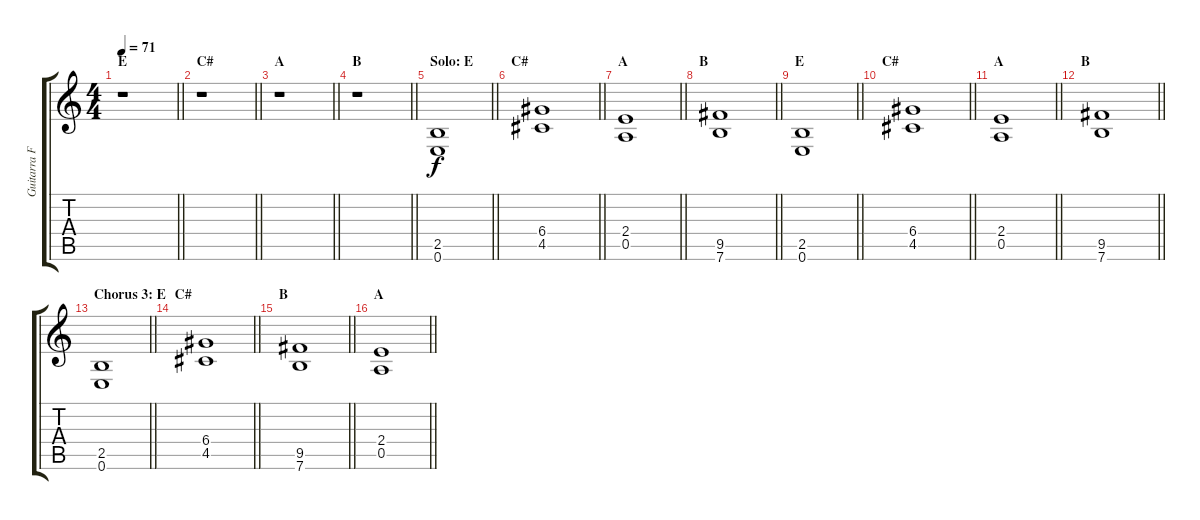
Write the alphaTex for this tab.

\track ("Guitarra Fondo" "Guitarra F") {instrument distortionguitar}
\staff {score tabs}
\tuning (E4 B3 G3 D3 A2 E2) {hide}
\ts (4 4)
\section ("" "E")
\tempo 71
\clef g2
\barLineRight lightlight
\ks c
r.1{dy f} |
\section ("" "C#")
\barLineRight lightlight
r.1 |
\section ("" "A")
\barLineRight lightlight
r.1 |
\section ("" "B")
\barLineRight lightlight
r.1 |
\section ("" "Solo: E")
\barLineRight lightlight
(2.5 0.6).1 |
\section ("" "C#")
\barLineRight lightlight
(6.4 4.5).1 |
\section ("" "A")
\barLineRight lightlight
(2.4 0.5).1 |
\section ("" "B")
\barLineRight lightlight
(9.5 7.6).1 |
\section ("" "E")
\barLineRight lightlight
(2.5 0.6).1 |
\section ("" "C#")
\barLineRight lightlight
(6.4 4.5).1 |
\section ("" "A")
\barLineRight lightlight
(2.4 0.5).1 |
\section ("" "B")
\barLineRight lightlight
(9.5 7.6).1 |
\section ("" "Chorus 3: E")
\barLineRight lightlight
(2.5 0.6).1 |
\section ("" "C#")
\barLineRight lightlight
(6.4 4.5).1 |
\section ("" "B")
\barLineRight lightlight
(9.5 7.6).1 |
\section ("" "A")
\barLineRight lightlight
(2.4 0.5).1
